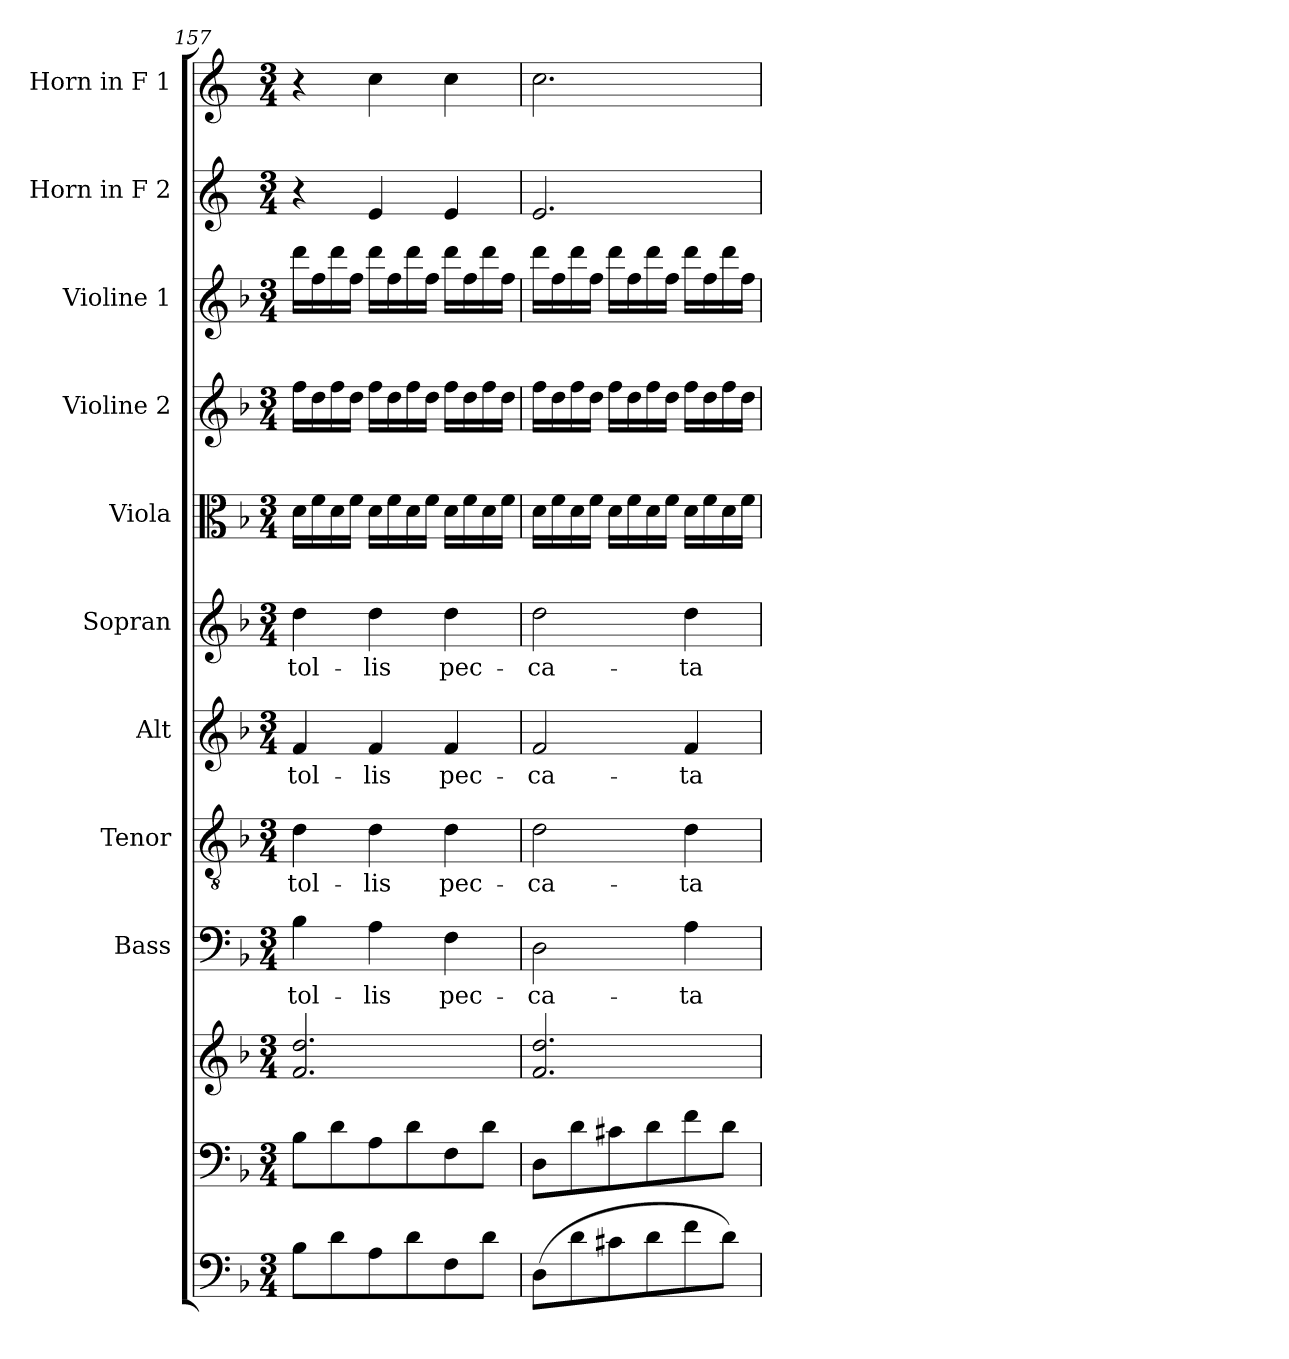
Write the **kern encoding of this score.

**kern	**kern	**kern	**kern	**text	**kern	**text	**kern	**text	**kern	**text	**kern	**kern	**kern	**kern	**kern
*part11	*part10	*part10	*part9	*part9	*part8	*part8	*part7	*part7	*part6	*part6	*part5	*part4	*part3	*part2	*part1
*staff12	*staff11	*staff10	*staff9	*staff9	*staff8	*staff8	*staff7	*staff7	*staff6	*staff6	*staff5	*staff4	*staff3	*staff2	*staff1
*	*	*	*I"Bass	*	*I"Tenor	*	*I"Alt	*	*I"Sopran	*	*I"Viola	*I"Violine 2	*I"Violine 1	*I"Horn in F 2	*I"Horn in F 1
*	*	*	*I'B.	*	*I'T.	*	*I'A.	*	*I'S.	*	*I'Vla.	*I'Vl. 2	*I'Vl. 1	*	*
!!LO:PB:g=z
*clefF4	*clefF4	*clefG2	*clefF4	*	*clefGv2	*	*clefG2	*	*clefG2	*	*clefC3	*clefG2	*clefG2	*clefG2	*clefG2
*ITrd7c12	*	*	*	*	*	*	*	*	*	*	*	*	*	*ITrd4c7	*ITrd4c7
*k[b-]	*k[b-]	*k[b-]	*k[b-]	*	*k[b-]	*	*k[b-]	*	*k[b-]	*	*k[b-]	*k[b-]	*k[b-]	*k[b-]	*k[b-]
*F:	*F:	*F:	*F:	*	*F:	*	*F:	*	*F:	*	*F:	*F:	*F:	*F:	*F:
*M3/4	*M3/4	*M3/4	*M3/4	*	*M3/4	*	*M3/4	*	*M3/4	*	*M3/4	*M3/4	*M3/4	*M3/4	*M3/4
=157	=157	=157	=157	=157	=157	=157	=157	=157	=157	=157	=157	=157	=157	=157	=157
!	!	!	!	!LO:LY:b	!	!LO:LY:b	!	!LO:LY:b	!	!LO:LY:b	!	!	!	!	!
8BB-\L	8B-\L	2.f/ 2.dd/	4B-\	tol-	4d\	tol-	4f/	tol-	4dd\	tol-	16d\LL	16ff\LL	16ddd\LL	4r	4r
.	.	.	.	.	.	.	.	.	.	.	16f\	16dd\	16ff\	.	.
8D\	8d\	.	.	.	.	.	.	.	.	.	16d\	16ff\	16ddd\	.	.
.	.	.	.	.	.	.	.	.	.	.	16f\JJ	16dd\JJ	16ff\JJ	.	.
!	!	!	!	!LO:LY:b	!	!LO:LY:b	!	!LO:LY:b	!	!LO:LY:b	!	!	!	!	!
8AA\	8A\	.	4A\	-lis	4d\	-lis	4f/	-lis	4dd\	-lis	16d\LL	16ff\LL	16ddd\LL	4A/	4f\
.	.	.	.	.	.	.	.	.	.	.	16f\	16dd\	16ff\	.	.
8D\	8d\	.	.	.	.	.	.	.	.	.	16d\	16ff\	16ddd\	.	.
.	.	.	.	.	.	.	.	.	.	.	16f\JJ	16dd\JJ	16ff\JJ	.	.
!	!	!	!	!LO:LY:b	!	!LO:LY:b	!	!LO:LY:b	!	!LO:LY:b	!	!	!	!	!
8FF\	8F\	.	4F\	pec-	4d\	pec-	4f/	pec-	4dd\	pec-	16d\LL	16ff\LL	16ddd\LL	4A/	4f\
.	.	.	.	.	.	.	.	.	.	.	16f\	16dd\	16ff\	.	.
8D\J	8d\J	.	.	.	.	.	.	.	.	.	16d\	16ff\	16ddd\	.	.
.	.	.	.	.	.	.	.	.	.	.	16f\JJ	16dd\JJ	16ff\JJ	.	.
=158	=158	=158	=158	=158	=158	=158	=158	=158	=158	=158	=158	=158	=158	=158	=158
!	!	!	!	!LO:LY:b	!	!LO:LY:b	!	!LO:LY:b	!	!LO:LY:b	!	!	!	!	!
(>8DD\L	8D\L	2.f/ 2.dd/	2D\	-ca-	2d\	-ca-	2f/	-ca-	2dd\	-ca-	16d\LL	16ff\LL	16ddd\LL	2.A/	2.f\
.	.	.	.	.	.	.	.	.	.	.	16f\	16dd\	16ff\	.	.
8D\	8d\	.	.	.	.	.	.	.	.	.	16d\	16ff\	16ddd\	.	.
.	.	.	.	.	.	.	.	.	.	.	16f\JJ	16dd\JJ	16ff\JJ	.	.
8C#X\	8c#X\	.	.	.	.	.	.	.	.	.	16d\LL	16ff\LL	16ddd\LL	.	.
.	.	.	.	.	.	.	.	.	.	.	16f\	16dd\	16ff\	.	.
8D\	8d\	.	.	.	.	.	.	.	.	.	16d\	16ff\	16ddd\	.	.
.	.	.	.	.	.	.	.	.	.	.	16f\JJ	16dd\JJ	16ff\JJ	.	.
!	!	!	!	!LO:LY:b	!	!LO:LY:b	!	!LO:LY:b	!	!LO:LY:b	!	!	!	!	!
8F\	8f\	.	4A\	-ta	4d\	-ta	4f/	-ta	4dd\	-ta	16d\LL	16ff\LL	16ddd\LL	.	.
.	.	.	.	.	.	.	.	.	.	.	16f\	16dd\	16ff\	.	.
8D\J)	8d\J	.	.	.	.	.	.	.	.	.	16d\	16ff\	16ddd\	.	.
.	.	.	.	.	.	.	.	.	.	.	16f\JJ	16dd\JJ	16ff\JJ	.	.
=	=	=	=	=	=	=	=	=	=	=	=	=	=	=	=
*-	*-	*-	*-	*-	*-	*-	*-	*-	*-	*-	*-	*-	*-	*-	*-
